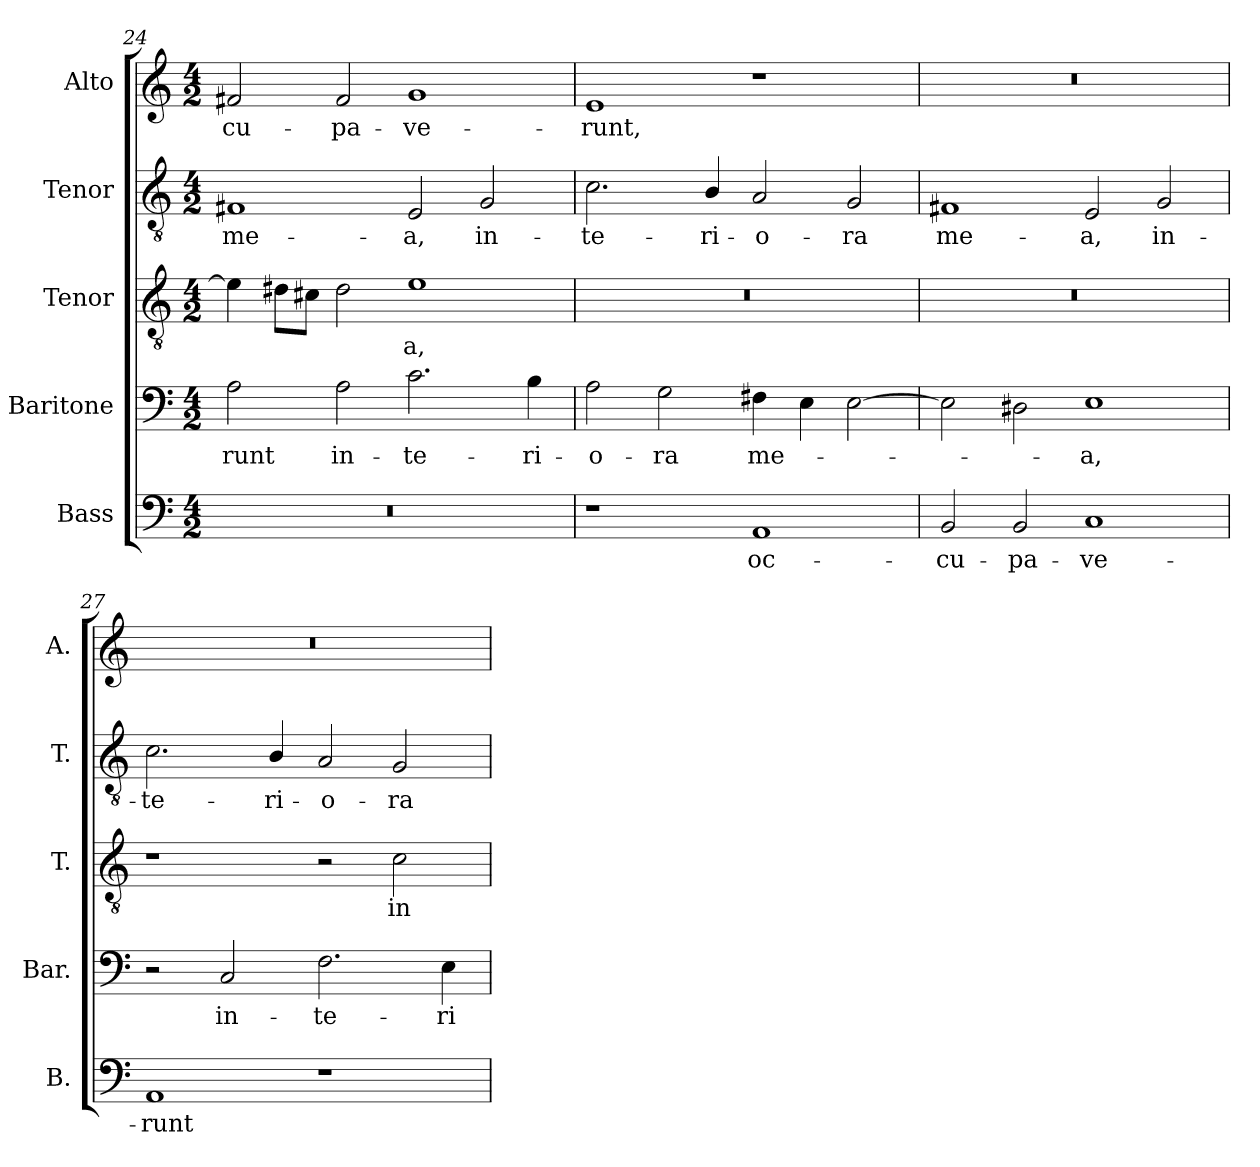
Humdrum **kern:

**kern	**text	**kern	**text	**kern	**text	**kern	**text	**kern	**text
*part5	*part5	*part4	*part4	*part3	*part3	*part2	*part2	*part1	*part1
*staff5	*staff5	*staff4	*staff4	*staff3	*staff3	*staff2	*staff2	*staff1	*staff1
*I"Bass	*	*I"Baritone	*	*I"Tenor	*	*I"Tenor	*	*I"Alto	*
*I'B.	*	*I'Bar.	*	*I'T.	*	*I'T.	*	*I'A.	*
*clefF4	*	*clefF4	*	*clefGv2	*	*clefGv2	*	*clefG2	*
*	*	*	*	*ITrd7c12	*	*ITrd7c12	*	*	*
*k[]	*	*k[]	*	*k[]	*	*k[]	*	*k[]	*
*C:	*	*C:	*	*C:	*	*C:	*	*C:	*
*M4/2	*	*M4/2	*	*M4/2	*	*M4/2	*	*M4/2	*
=24	=24	=24	=24	=24	=24	=24	=24	=24	=24
!LO:N:vis=1	!	!	!	!	!	!	!	!	!
!	!	!	!LO:LY:b:color=#000000	!	!	!	!	!	!
!	!	!	!	!	!	!	!LO:LY:b:color=#000000	!	!
!	!	!	!	!	!	!	!	!	!LO:LY:b:color=#000000
0r	.	2Ai\	-runt	4Ei\]	.	1FF#Xi	me-	2f#Xi/	-cu-
.	.	.	.	8D#Xi\L	.	.	.	.	.
.	.	.	.	8C#Xi\J	.	.	.	.	.
!	!	!	!LO:LY:b:color=#000000	!	!	!	!	!	!
!	!	!	!	!	!	!	!	!	!LO:LY:b:color=#000000
.	.	2Ai\	in-	2D#i\	.	.	.	2f#i/	-pa-
!	!	!	!LO:LY:b:color=#000000	!	!	!	!	!	!
!	!	!	!	!	!LO:LY:b:color=#000000	!	!	!	!
!	!	!	!	!	!	!	!LO:LY:b:color=#000000	!	!
!	!	!	!	!	!	!	!	!	!LO:LY:b:color=#000000
.	.	2.ci\	-te-	1Ei	-a,	2EEi/	-a,	1gi	-ve-
!	!	!	!	!	!	!	!LO:LY:b:color=#000000	!	!
.	.	.	.	.	.	2GGi/	in-	.	.
!	!	!	!LO:LY:b:color=#000000	!	!	!	!	!	!
.	.	4Bi\	-ri-	.	.	.	.	.	.
=25	=25	=25	=25	=25	=25	=25	=25	=25	=25
!	!	!	!LO:LY:b:color=#000000	!LO:N:vis=1	!	!	!	!	!
!	!	!	!	!	!	!	!LO:LY:b:color=#000000	!	!
!	!	!	!	!	!	!	!	!	!LO:LY:b:color=#000000
1r	.	2Ai\	-o-	0r	.	2.Ci\	-te-	1ei	-runt,
!	!	!	!LO:LY:b:color=#000000	!	!	!	!	!	!
.	.	2Gi\	-ra	.	.	.	.	.	.
!	!	!	!	!	!	!	!LO:LY:b:color=#000000	!	!
.	.	.	.	.	.	4BBi/	-ri-	.	.
!	!LO:LY:b:color=#000000	!	!	!	!	!	!	!	!
!	!	!	!LO:LY:b:color=#000000	!	!	!	!	!	!
!	!	!	!	!	!	!	!LO:LY:b:color=#000000	!	!
1AAi	oc-	4F#Xi\	me-	.	.	2AAi/	-o-	1r	.
.	.	4Ei\	.	.	.	.	.	.	.
!	!	!	!	!	!	!	!LO:LY:b:color=#000000	!	!
.	.	[2Ei\	.	.	.	2GGi/	-ra	.	.
=26	=26	=26	=26	=26	=26	=26	=26	=26	=26
!	!LO:LY:b:color=#000000	!	!	!LO:N:vis=1	!	!	!	!	!
!	!	!	!	!	!	!	!LO:LY:b:color=#000000	!LO:N:vis=1	!
2BBi/	-cu-	2Ei\]	.	0r	.	1FF#Xi	me-	0r	.
!	!LO:LY:b:color=#000000	!	!	!	!	!	!	!	!
2BBi/	-pa-	2D#Xi\	.	.	.	.	.	.	.
!	!LO:LY:b:color=#000000	!	!	!	!	!	!	!	!
!	!	!	!LO:LY:b:color=#000000	!	!	!	!	!	!
!	!	!	!	!	!	!	!LO:LY:b:color=#000000	!	!
1Ci	-ve-	1Ei	-a,	.	.	2EEi/	-a,	.	.
!	!	!	!	!	!	!	!LO:LY:b:color=#000000	!	!
.	.	.	.	.	.	2GGi/	in-	.	.
=27	=27	=27	=27	=27	=27	=27	=27	=27	=27
!	!LO:LY:b:color=#000000	!	!	!	!	!	!	!	!
!	!	!	!	!	!	!	!LO:LY:b:color=#000000	!LO:N:vis=1	!
1AAi	-runt	2r	.	1r	.	2.Ci\	-te-	0r	.
!	!	!	!LO:LY:b:color=#000000	!	!	!	!	!	!
.	.	2Ci/	in-	.	.	.	.	.	.
!	!	!	!	!	!	!	!LO:LY:b:color=#000000	!	!
.	.	.	.	.	.	4BBi/	-ri-	.	.
!	!	!	!LO:LY:b:color=#000000	!	!	!	!	!	!
!	!	!	!	!	!	!	!LO:LY:b:color=#000000	!	!
1r	.	2.Fi\	-te-	2r	.	2AAi/	-o-	.	.
!	!	!	!	!	!LO:LY:b:color=#000000	!	!	!	!
!	!	!	!	!	!	!	!LO:LY:b:color=#000000	!	!
.	.	.	.	2Ci\	in-	2GGi/	-ra	.	.
!	!	!	!LO:LY:b:color=#000000	!	!	!	!	!	!
.	.	4Ei\	-ri-	.	.	.	.	.	.
=	=	=	=	=	=	=	=	=	=
*-	*-	*-	*-	*-	*-	*-	*-	*-	*-
